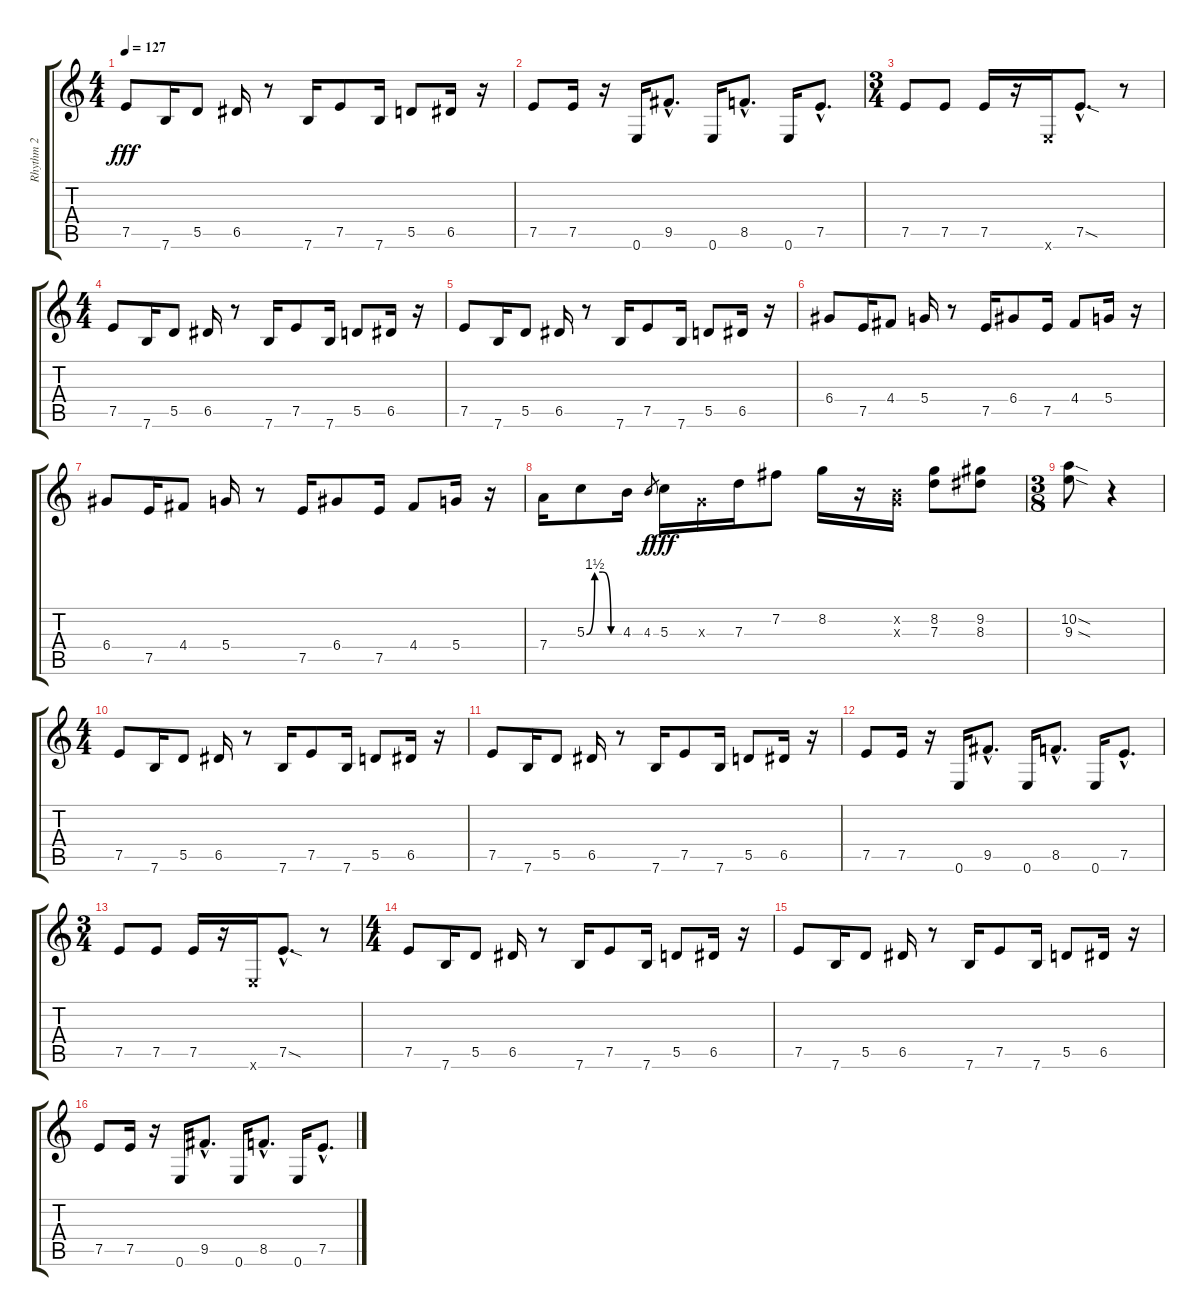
\track ("Rhythm 2" "Rhythm 2") {instrument distortionguitar}
\staff {score tabs}
\tuning (E4 B3 G3 D3 A2 E2) {hide}
\ts (4 4)
\tempo 127
\clef g2
\ks c
7.5.8{dy fff} 7.6.16 5.5.8 6.5.16 r.8 7.6.16 7.5.8 7.6.16 5.5.8 6.5.16 r.16 |
7.5.8 7.5.16 r.16 0.6.16 9.5{hac}.8{d} 0.6.16 8.5{hac}.8{d} 0.6.16 7.5{hac}.8{d} |
\ts (3 4)
7.5.8 7.5.8 7.5.16 r.16 0.6{x}.16 7.5{sod hac}.8{d} r.8 |
\ts (4 4)
7.5.8 7.6.16 5.5.8 6.5.16 r.8 7.6.16 7.5.8 7.6.16 5.5.8 6.5.16 r.16 |
7.5.8 7.6.16 5.5.8 6.5.16 r.8 7.6.16 7.5.8 7.6.16 5.5.8 6.5.16 r.16 |
6.4.8 7.5.16 4.4.8 5.4.16 r.8 7.5.16 6.4.8 7.5.16 4.4.8 5.4.16 r.16 |
6.4.8 7.5.16 4.4.8 5.4.16 r.8 7.5.16 6.4.8 7.5.16 4.4.8 5.4.16 r.16 |
7.4.16 5.3{be (custom 0 0 15 6 30 6 45 0 60 0)}.8 4.3.16 4.3.8{gr dy f} 5.3.16{dy fff} 0.3{x}.16 7.3.16 7.2.8 8.2.16 r.16 (0.2{x} 0.3{x}).16 (8.2 7.3).8 (9.2 8.3).8 |
\ts (3 8)
(10.2{sod} 9.3{sod}).8 r.4 |
\ts (4 4)
7.5.8 7.6.16 5.5.8 6.5.16 r.8 7.6.16 7.5.8 7.6.16 5.5.8 6.5.16 r.16 |
7.5.8 7.6.16 5.5.8 6.5.16 r.8 7.6.16 7.5.8 7.6.16 5.5.8 6.5.16 r.16 |
7.5.8 7.5.16 r.16 0.6.16 9.5{hac}.8{d} 0.6.16 8.5{hac}.8{d} 0.6.16 7.5{hac}.8{d} |
\ts (3 4)
7.5.8 7.5.8 7.5.16 r.16 0.6{x}.16 7.5{sod hac}.8{d} r.8 |
\ts (4 4)
7.5.8 7.6.16 5.5.8 6.5.16 r.8 7.6.16 7.5.8 7.6.16 5.5.8 6.5.16 r.16 |
7.5.8 7.6.16 5.5.8 6.5.16 r.8 7.6.16 7.5.8 7.6.16 5.5.8 6.5.16 r.16 |
7.5.8 7.5.16 r.16 0.6.16 9.5{hac}.8{d} 0.6.16 8.5{hac}.8{d} 0.6.16 7.5{hac}.8{d}
